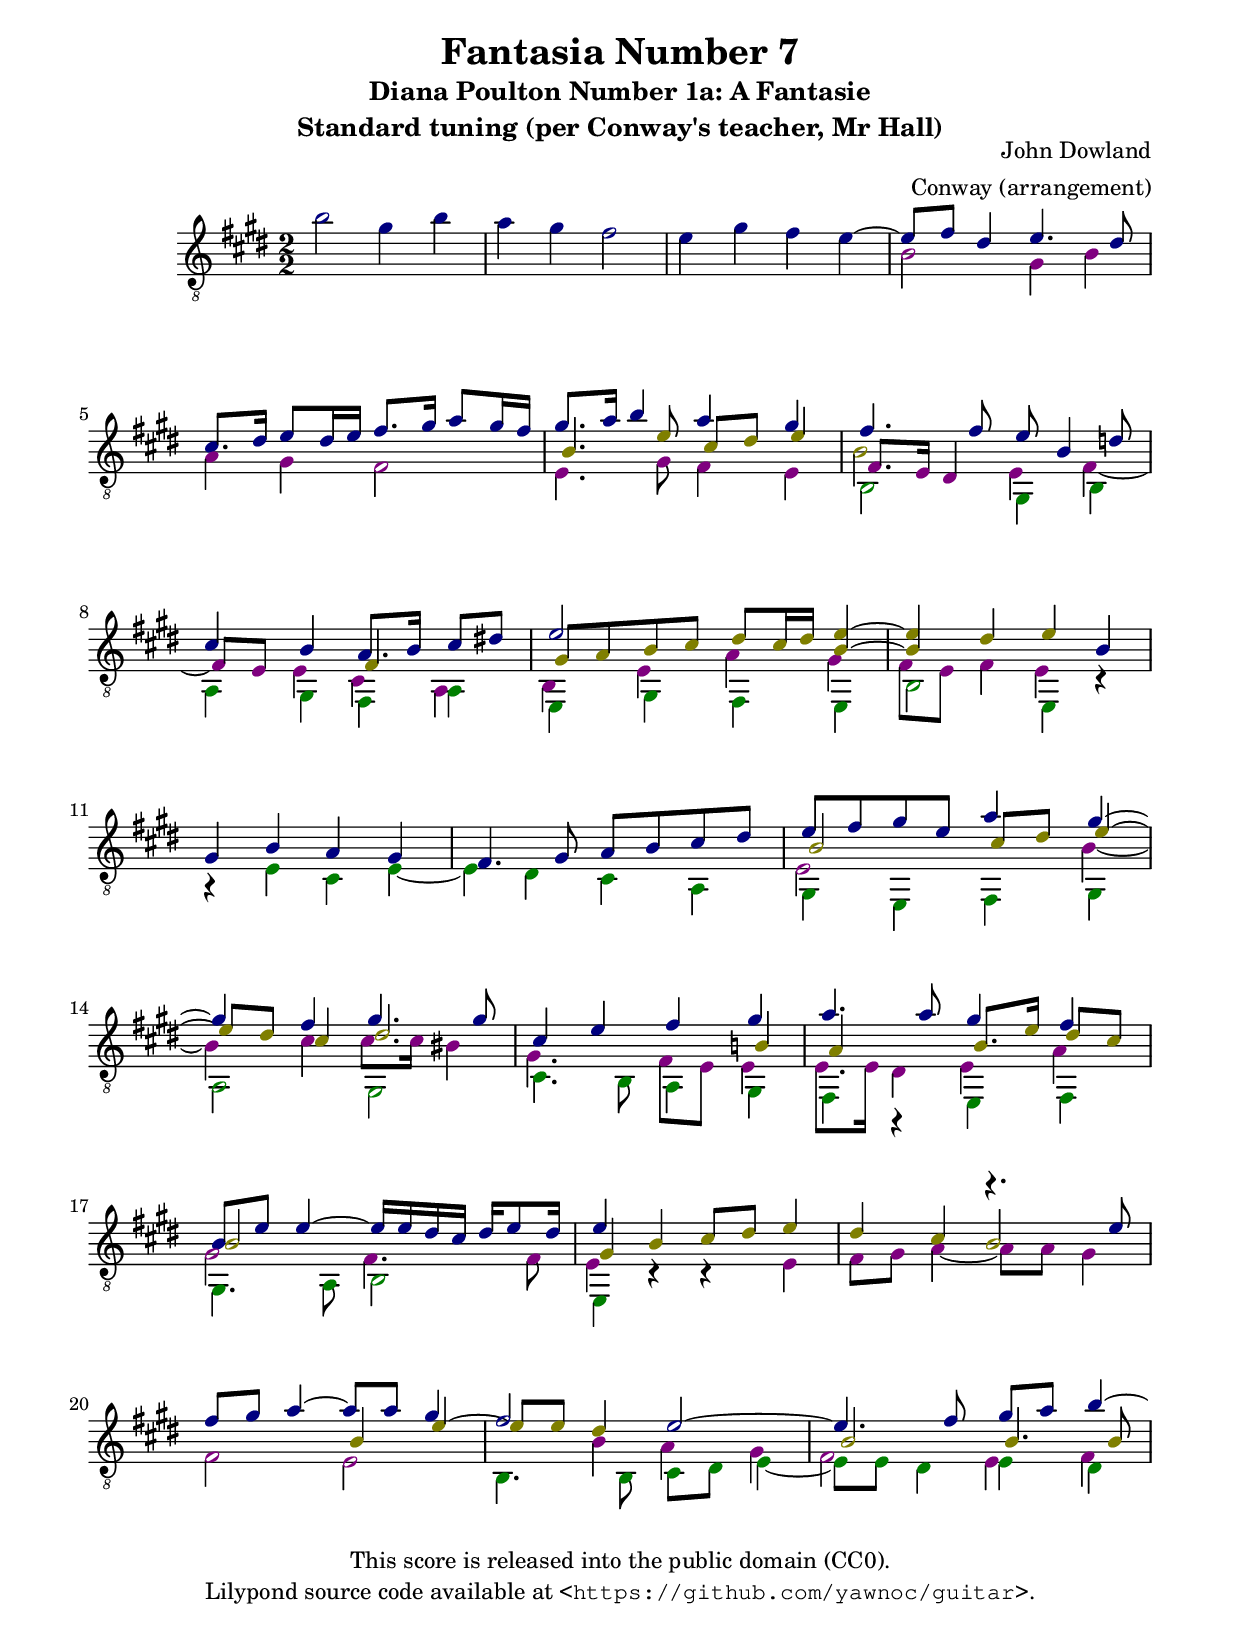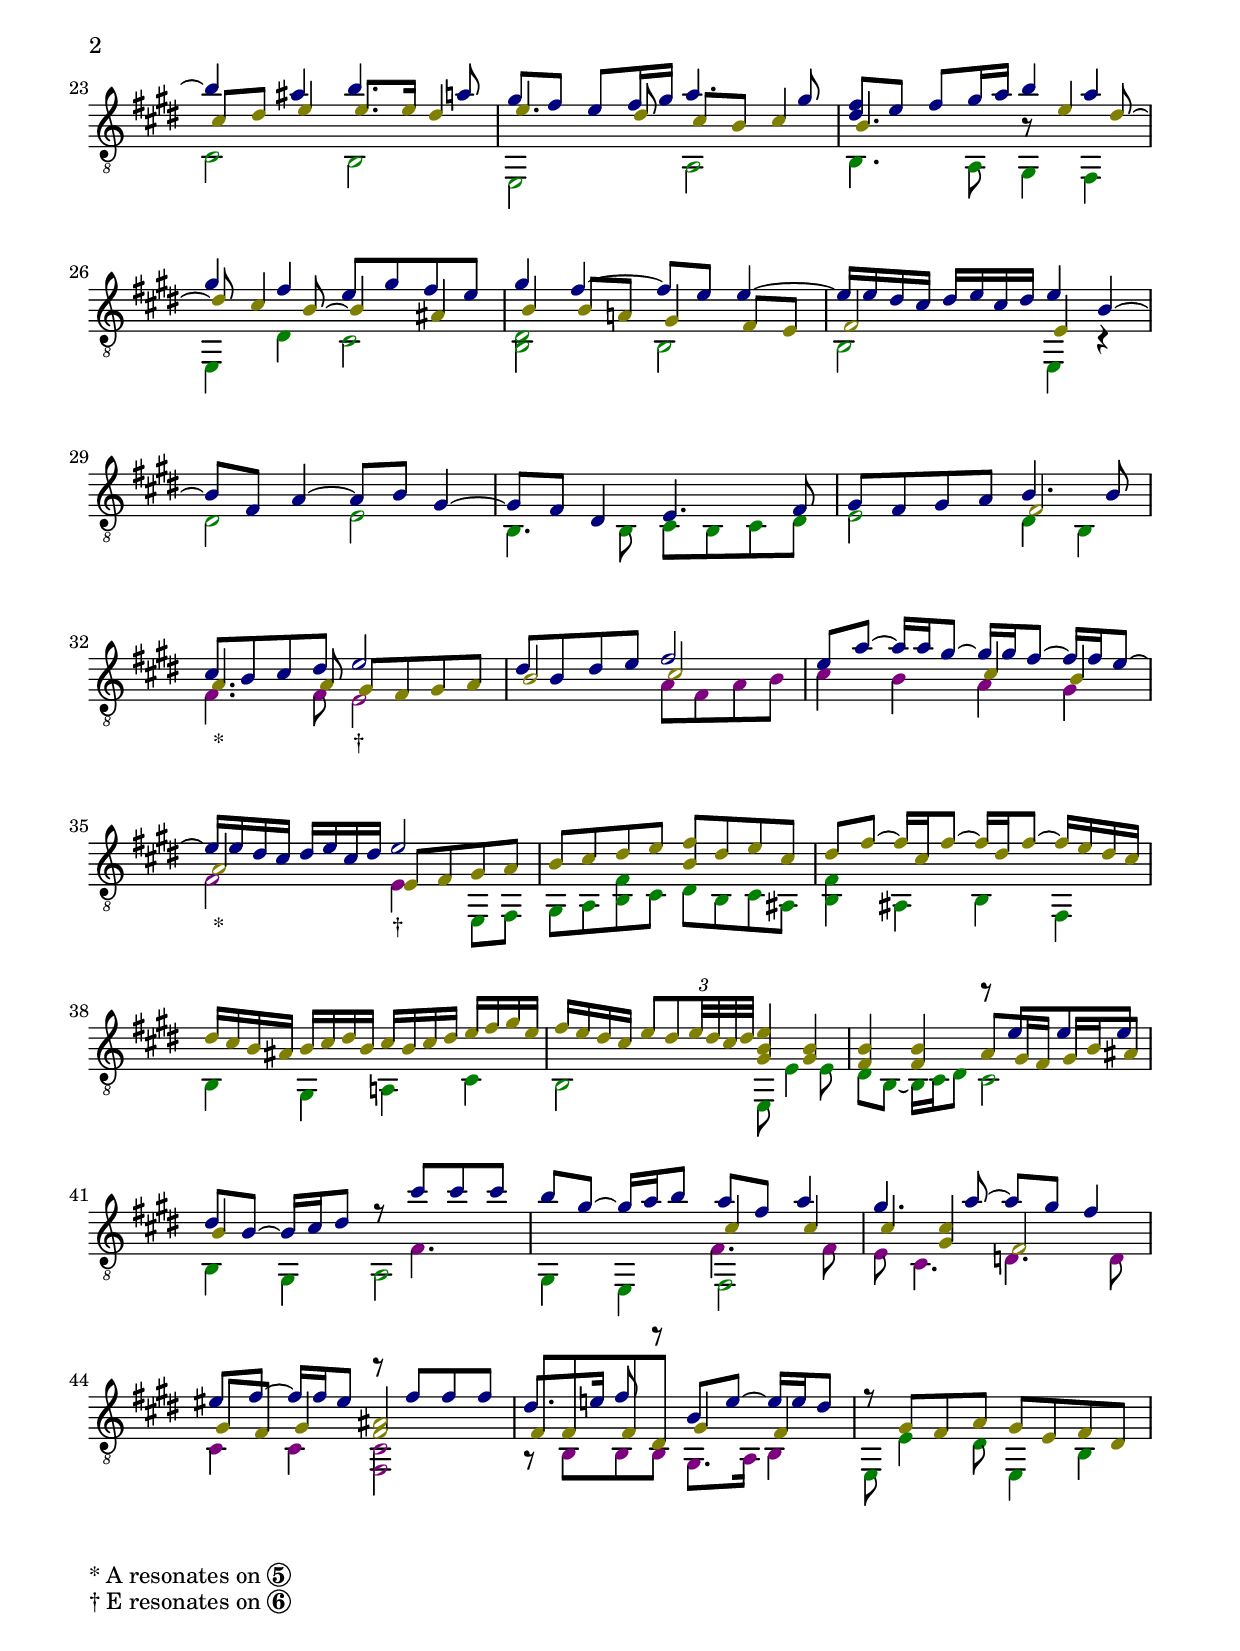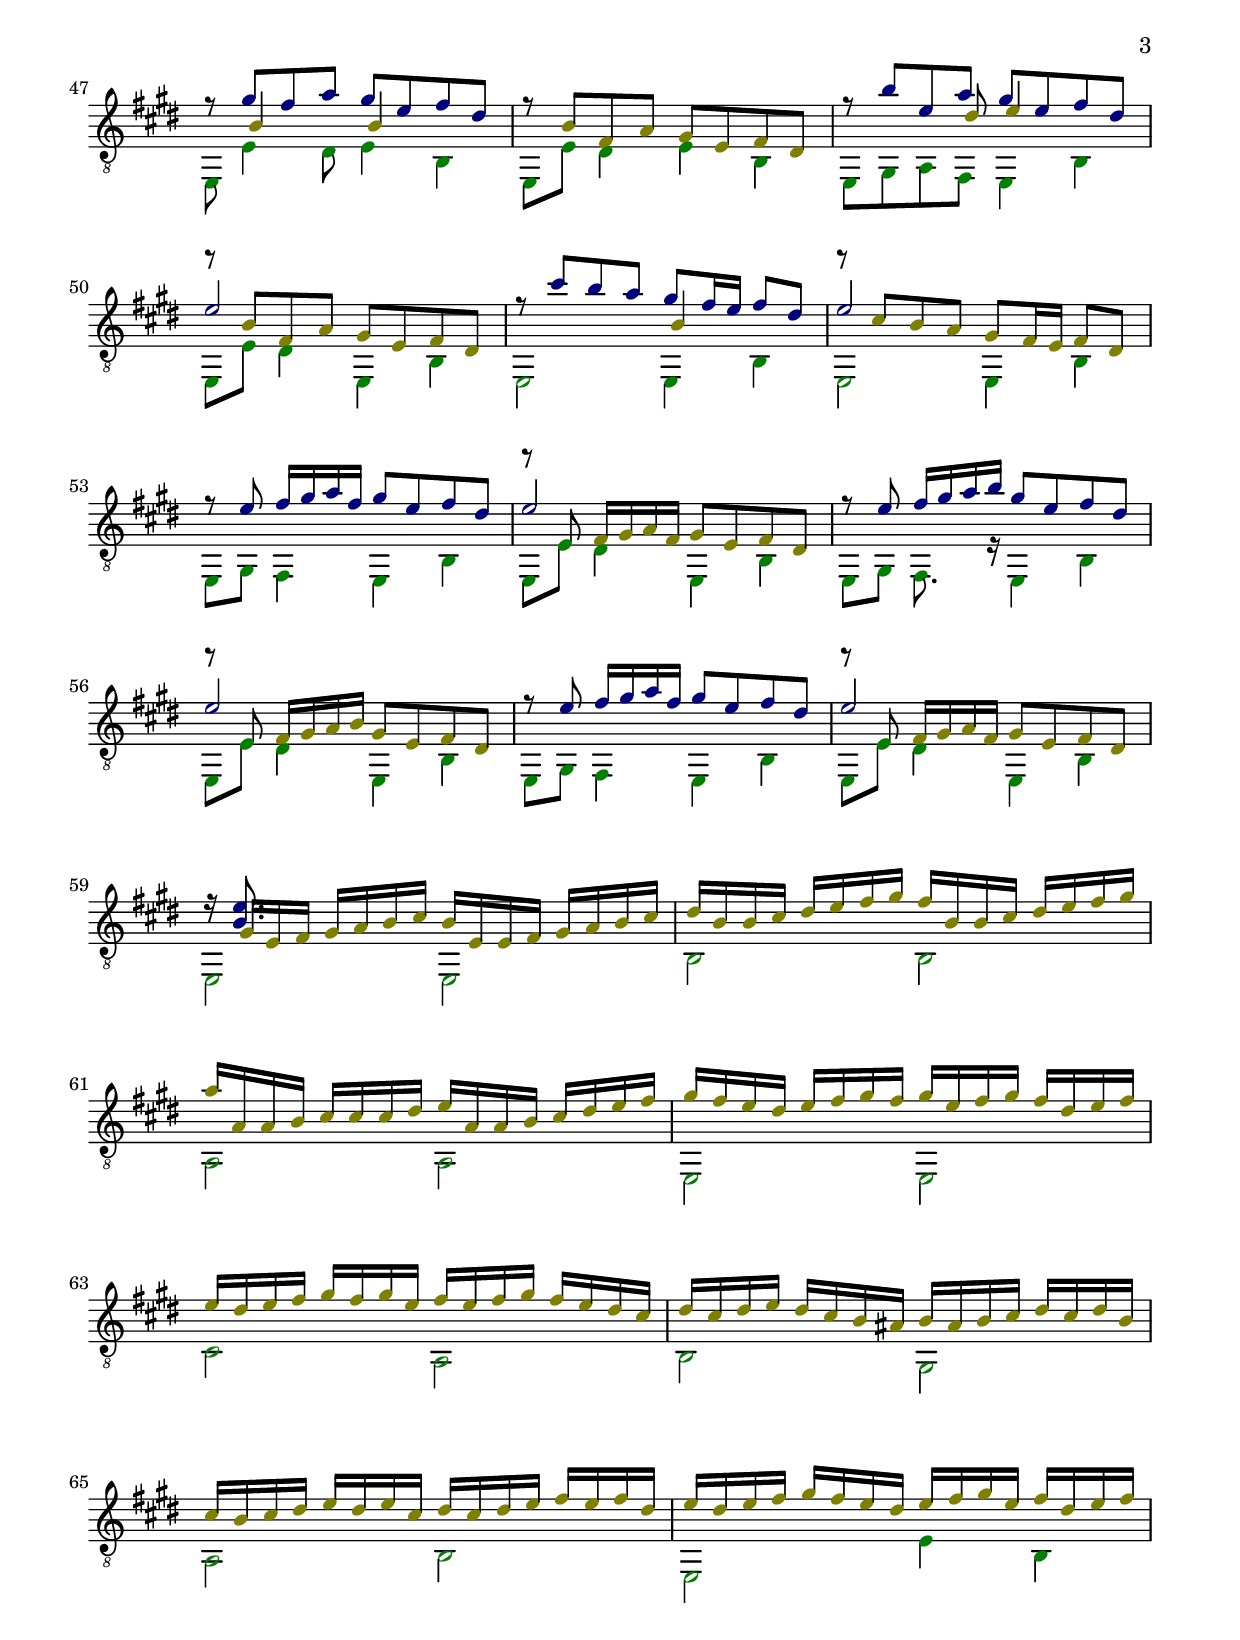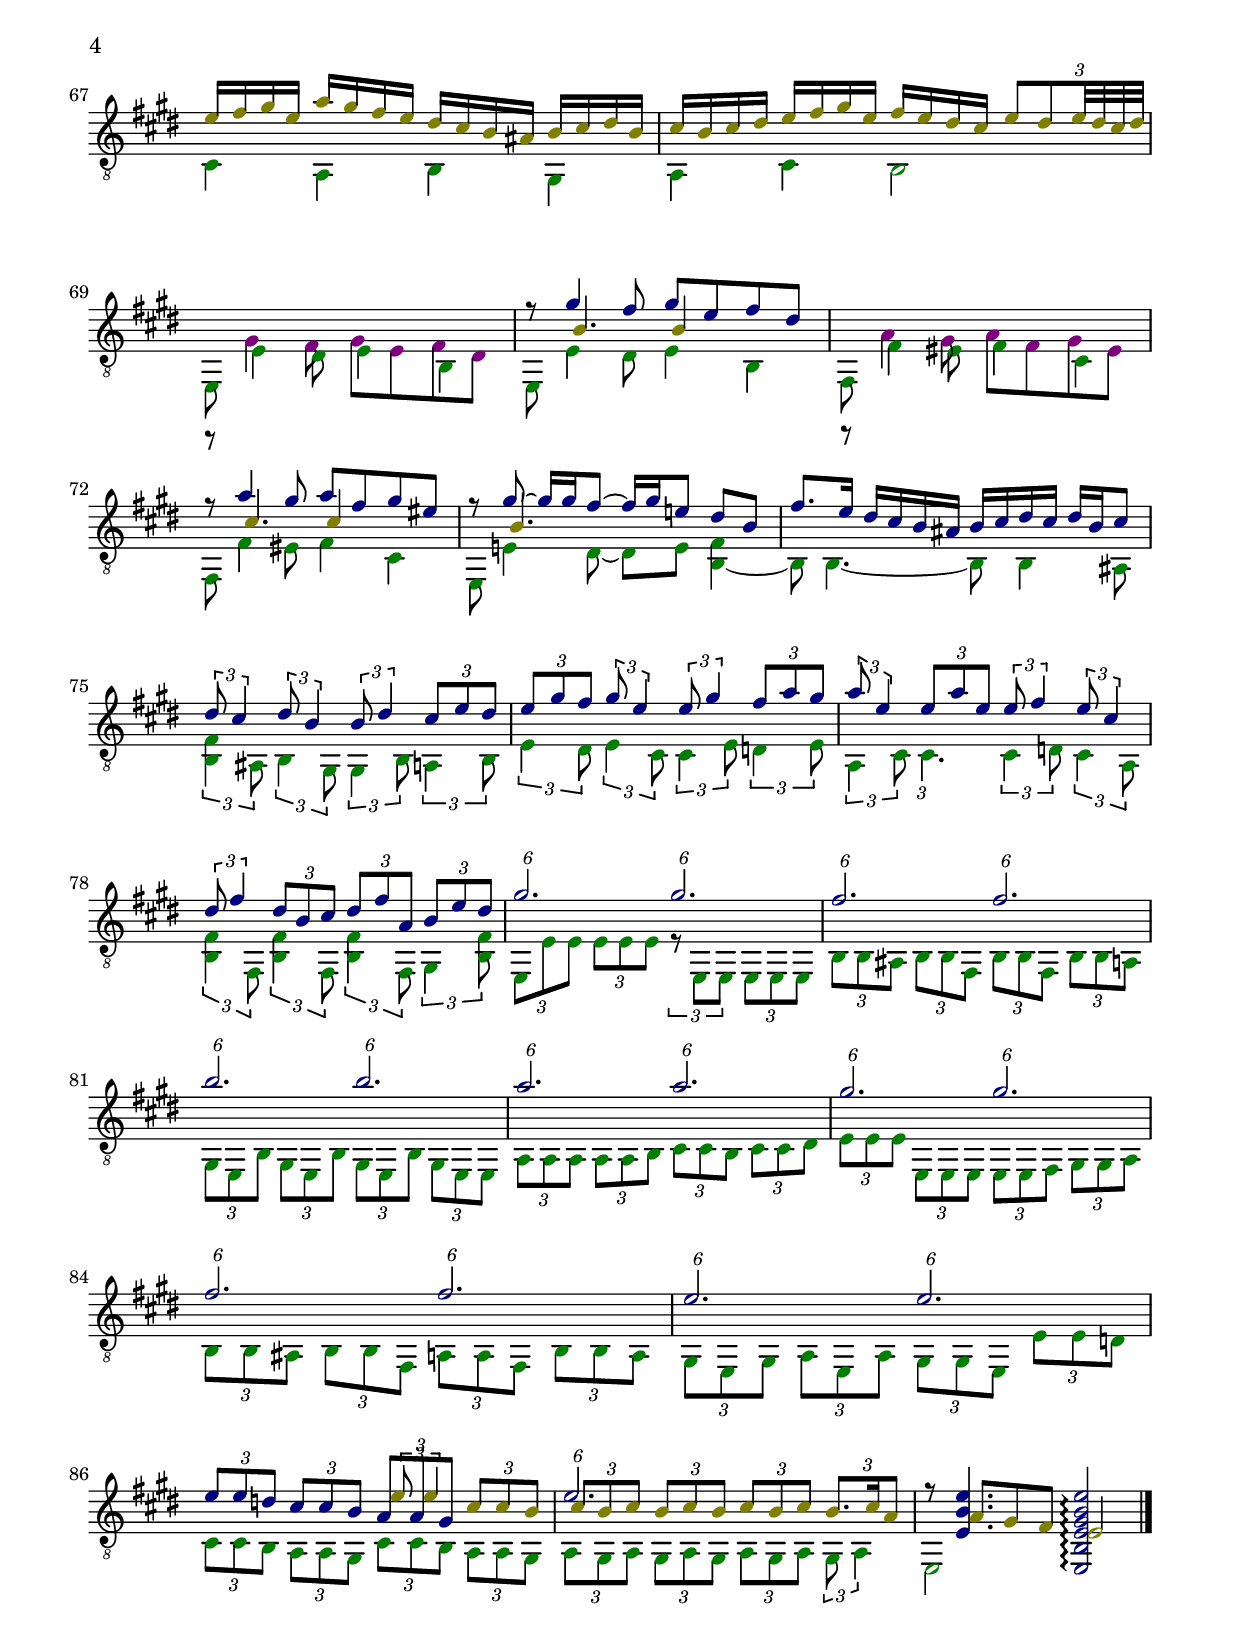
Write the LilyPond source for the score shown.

\version "2.18.2"


%%%%%%%%%%%%%%%%%%%%%%%%%%%%%%%%%%%%%%%%%%%%%%%%%%%%%%%%%%%%%%%%
% General
%%%%%%%%%%%%%%%%%%%%%%%%%%%%%%%%%%%%%%%%%%%%%%%%%%%%%%%%%%%%%%%%

\paper {
  top-margin = 1.5\cm
  left-margin = 1.5\cm
  right-margin = 1.5\cm
  bottom-margin = 1.5\cm
  ragged-last-bottom = ##f
  footnote-separator-markup = \markup { \vspace #1.5 }
}

globalSettings = {
  \accidentalStyle modern
  \compressFullBarRests
  \mergeDifferentlyHeadedOn
  \mergeDifferentlyDottedOn
  \numericTimeSignature
  \pointAndClickOff
  \override TextScript.extra-offset = #'(0 . 0.7)
  \override Score.FootnoteItem.annotation-line = ##f
}

origin-url = "https://github.com/yawnoc/guitar"

\header {
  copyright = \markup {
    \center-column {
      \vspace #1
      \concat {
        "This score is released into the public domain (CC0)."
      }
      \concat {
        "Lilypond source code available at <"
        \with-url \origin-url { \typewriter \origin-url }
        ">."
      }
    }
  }
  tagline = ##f
}

triplet = #(define-music-function
  (parser location music) (ly:music?)
  #{
    \tuplet 3/2 { $music }
  #}
)

tripletDuple = #(define-music-function
  (parser location music) (ly:music?)
  #{
    \tuplet 6/4 { $music }
  #}
)

overrideBeamedStemLengths = #(define-scheme-function
  (parser location lengths) (list?)
  #{
    \override Stem.details.beamed-lengths = $lengths
  #}
)
revertBeamedStemLengths = { \revert Stem.details.beamed-lengths }

overrideBeamVerticalPositions = #(define-scheme-function
  (parser location positions) (pair?)
  #{
    \override Beam.positions = $positions
  #}
)

%%%%%%%%%%%%%%%%%%%%%%%%%%%%%%%%%%%%%%%%%%%%%%%%%%%%%%%%%%%%%%%%
% Semantic bar lines
%%%%%%%%%%%%%%%%%%%%%%%%%%%%%%%%%%%%%%%%%%%%%%%%%%%%%%%%%%%%%%%%

barLineGoto = { \bar "||" }
barLineKeyChange = { \bar "||" }
barLineEnd = { \bar "|." }

%%%%%%%%%%%%%%%%%%%%%%%%%%%%%%%%%%%%%%%%%%%%%%%%%%%%%%%%%%%%%%%%
% Guitar notation
%%%%%%%%%%%%%%%%%%%%%%%%%%%%%%%%%%%%%%%%%%%%%%%%%%%%%%%%%%%%%%%%

stringNumbersAbove = { \set stringNumberOrientations = #'(up) }
stringNumbersBelow = { \set stringNumberOrientations = #'(down) }

fingeringAbove = { \set fingeringOrientations = #'(up) }
fingeringBelow = { \set fingeringOrientations = #'(down) }
fingeringAleft = { \set fingeringOrientations = #'(left) }
fingeringAright = { \set fingeringOrientations = #'(right) }

startGraceMusic = {
  <>(
  \override Fingering.font-size = -6
}
stopGraceMusic = {
  \revert Fingering.font-size
  <>)
}

overrideHorizontalShift = #(define-scheme-function
  (parser location distance) (number?)
  #{
    \override NoteColumn.force-hshift = $distance
  #}
)
revertHorizontalShift = { \revert NoteColumn.force-hshift }

barreSpan = #(define-music-function
  (parser location label offsetPair music)
  (string? (pair? (cons 0 0)) ly:music?)
  (let
    (
      (elements (extract-named-music music '(NoteEvent EventChord)))
    )
    (if
      (pair? elements)
      (let
        (
          (first-element (first elements))
          (last-element (last elements))
        )
        (set!
          (ly:music-property first-element 'articulations)
          (cons
            (make-music 'TextSpanEvent 'span-direction -1)
            (ly:music-property first-element 'articulations)
          )
        )
        (set!
          (ly:music-property last-element 'articulations)
          (cons
            (make-music 'TextSpanEvent 'span-direction 1)
            (ly:music-property last-element 'articulations)
          )
        )
      )
    )
  )
  #{
    \once \override TextSpanner.font-shape = #'upright
    \once \override TextSpanner.style = #'line
    \once \override TextSpanner.extra-offset = #offsetPair
    \once \override TextSpanner.bound-details = #`(
      (left
        (text . ,#{ \markup { \raise #-0.7 { #label \hspace #0.7 }} #})
        (Y . 0)
        (padding . -0.8)
        (attach-dir . -2)
      )
      (right
        (text . ,#{ \markup { \draw-line #'(0 . -1.3) } #}) ;; draw hook
        (Y . 0)
        (padding . -0.5)
        (attach-dir . 2)
      )
    )
    \once \override TextSpanner #'after-line-breaking = #(lambda (grob)
      (let*
        (
          (originalGrob (ly:grob-original grob))
          (splitGrobs (ly:spanner-broken-into originalGrob))
        )
        (if
          (and
            (>= (length splitGrobs) 2)
            (not (eq? (car (last-pair splitGrobs)) grob))
          )
          (begin
            (ly:grob-set-nested-property! grob
              '(bound-details right text)
              #{ \markup { \draw-line #'(0 . 0) } #} ;; suppress draw hook
            )
            (ly:grob-set-property! grob
              'extra-offset
              (cons
                (car offsetPair)
                (+ (cdr offsetPair) 0.7) ;; correction for suppressed hook
              )
            )
            (ly:grob-set-nested-property! grob
              '(bound-details right padding)
              #'-3 ;; increase spanner length
            )
          )
        )
      )
    )
    $music
  #}
)

barre = #(define-scheme-function
  (parser location label) (string?)
  #{
    \markup {
      \center-align {
        \hspace #0.7
        $label
      }
    }
  #}
)

nudgeNextBarre = #(define-scheme-function
  (parser location distance) (number?)
  #{
    \once \override TextScript.X-offset = $distance
  #}
)

position = #(define-scheme-function
  (parser location label) (string?)
  #{
    \markup {
      \center-align {
        \hspace #0.5
        $label
      }
    }
  #}
)

#(define-markup-command
  (markupString layout properties stringNumber) (markup?)
  (interpret-markup layout properties
    #{
      \markup \circle { \bold #stringNumber }
    #}
  )
)

#(define-markup-command
  (resonatesOn layout properties note stringNumber) (markup? markup?)
  (interpret-markup layout properties
    #{
      \markup { #note "resonates on" \markupString #stringNumber }
    #}
  )
)

%%%%%%%%%%%%%%%%%%%%%%%%%%%%%%%%%%%%%%%%%%%%%%%%%%%%%%%%%%%%%%%%
% Goto statements
%%%%%%%%%%%%%%%%%%%%%%%%%%%%%%%%%%%%%%%%%%%%%%%%%%%%%%%%%%%%%%%%

overrideGotoVisibility = {
  \once \override Score.RehearsalMark #'break-visibility = #'#(#t #t #f)
}

makeGotoMark = #(define-scheme-function
  (parser location label) (string?)
  #{
    \mark \markup { \small \italic $label }
  #}
)

simultaneousMarkSeparator = {
  \cadenzaOn
    s1073741824 % stupid, but works
  \cadenzaOff
}

coda = {
  \overrideGotoVisibility
  \mark \markup { \musicglyph #"scripts.coda" }
}

fine = {
  \overrideGotoVisibility
  \makeGotoMark Fine
}

dcAlCoda = {
  \overrideGotoVisibility
  \makeGotoMark "D.C. al Coda"
}

dcAlFine = {
  \overrideGotoVisibility
  \makeGotoMark "D.C. al Fine"
}

toCoda = {
  \overrideGotoVisibility
  \makeGotoMark "to Coda"
}



\header {
  title = "Fantasia Number 7"
  subtitle = \markup {
    \center-column {
      "Diana Poulton Number 1a: A Fantasie"
      "Standard tuning (per Conway's teacher, Mr Hall)"
    }
  }
  composer = "John Dowland"
  arranger = "Conway (arrangement)"
}


initialSignatures = {
  \clef "treble_8"
  \key e \major
  \time 2/2
  \set Timing.beamExceptions = #'()
  \set Timing.baseMoment = #(ly:make-moment 1/4)
  \set Timing.beatStructure = #'(1 1 1 1)
  \set Timing.beamExceptions = #'(
    (
      end
        .
      (
        ((1 . 8) . (4 4)) ;; quavers by fours
        ((1 . 12) . (3 3 3 3)) ;; anything shorter by beat
      )
    )
  )
}


highVoiceMusic = {
  
  \override NoteHead.color = #darkblue
  
  % Main theme high
  \barNumberCheck #1
  \relative c'' {
    \stemDown
    b2 gis4 b |
    a gis fis2 |
    e4 gis fis e~ |
    \stemUp
    e8 fis dis4 e4. dis8 |
    cis8. dis16 e8 dis16 e fis8. gis16 a8 gis16 fis |
    gis8. a16 b4 a gis |
    fis4. fis8 e8 b4 d8 |
    cis4 b a8. b16 cis8 dis |
    e2 s2 |
    s2 s4
  }
  
  % Main theme low
  \barNumberCheck #10
  \relative c' {
    b4 |
    gis b a gis |
    fis4. gis8 a b cis dis |
    e fis gis e a4 gis~ |
    gis fis gis4. gis8 |
    cis,4 e fis gis |
    a4. a8 gis4 fis |
    b,8 e e4~ e16 e dis cis dis16 e8 dis16 |
    e4
  }
  
  % Tee-tee taa high
  \barNumberCheck #18
  \relative c' {
    s4 s2 |
    s2 r4. e8 |
    fis8 gis a4~ a8 a gis4 |
    fis2 e2~ |
    e4. fis8 gis8 a b4~ |
    b ais b4. a8 |
    gis8 fis e8 fis16 gis a4. gis8 |
    <fis dis>8 e fis8 gis16 a b4 a |
    gis fis e8 gis fis e |
    gis4 fis~ fis8 e e4~ |
    e16 e dis cis dis e cis dis e4
  }
  
  % Tee-tee taa low
  \barNumberCheck #28
  \relative c' {
    b4~ |
    b8 fis a4~ a8 b gis4~ |
    gis8 fis dis4 e4. fis8 |
    gis fis gis a b4. b8 |
    cis b cis dis e2 |
    dis8 b dis e fis2 |
    e8 a~ a16 a gis8~ gis16 gis fis8~ fis16 fis e8~ |
    e16 e dis cis dis e cis dis e2 |
  }
  
  % Ascending scale
  \barNumberCheck #36
  {
    s1 * 3 |
    s2
  }
  
  % Tee-tee-tee
  \barNumberCheck #39
  \relative c' {
    s2 |
    s2 r8 e e e |
    dis b~ b16 cis dis8 r8 cis' cis cis |
    b8 gis~ gis16 a b8 a8 fis a4 |
    gis4. a8~ a gis fis4 |
    eis8 fis~ fis16 fis eis8 r8 fis fis fis |
    dis8. e16 fis8 r b,8 e~ e16 e dis8 |
  }
  
  % Majestic theme
  \barNumberCheck #46
  \relative c'' {
    s1 |
    r8 gis fis a gis e fis dis |
    s1 |
    r8 b' e, a gis e fis dis |
    e2 s2 |
    r8 cis' b a gis8 fis16 e fis8 dis |
    e2 s2 |
    r8 e fis16 gis a fis gis8 e fis dis |
    e2 s2 |
    r8 e fis16 gis a b gis8 e fis dis |
    e2 s2 |
    r8 e fis16 gis a fis gis8 e fis dis |
    e2 s2 |
  }
  
  % Scale runs
  \barNumberCheck #59
  \relative c' {
    r16 <e b>8. s4 s2 |
    s1 * 9 |
  }
  
  % Majestic interlude
  \barNumberCheck #69
  \relative c'' {
    s1 |
    r8 gis4 fis8 gis e fis dis |
    s1 |
    r8 a'4 gis8 a fis gis eis |
    r8 gis~ gis16 gis fis8~ fis16 gis e8 dis b |
    fis'8. e16 dis cis b ais
      b16 cis dis cis dis b cis8 |
  }
  
  % Triple runs
  \barNumberCheck #75
  \relative c' {
    \triplet { dis8 cis4 } \triplet { dis8 b4 }
      \triplet { b8 dis4 } \triplet { cis8 e dis } |
    \triplet { e8 gis fis } \triplet { gis8 e4 }
      \triplet { e8 gis4 } \triplet { fis8 a gis } |
    \triplet { a8 e4 } \triplet { e8 a e }
      \triplet { e8 fis4 } \triplet { e8 cis4 } |
    \triplet { dis8 fis4 } \triplet { dis8 b cis }
      \triplet { dis8 fis a, } \triplet { b e dis } |
    \tripletDuple { gis2. } \tripletDuple { gis } |
    \tripletDuple { fis } \tripletDuple { fis } |
    \tripletDuple { b } \tripletDuple { b } |
    \tripletDuple { a } \tripletDuple { a } |
    \tripletDuple { gis } \tripletDuple { gis } |
    \tripletDuple { fis } \tripletDuple { fis } |
    \tripletDuple { e } \tripletDuple { e } |
    \triplet { e8 e d } \triplet { cis cis b }
      \triplet { a a gis } s4 |
    \tripletDuple { e'2. } s2 |
  }
  
  % Finishing chords
  \barNumberCheck #88
  \relative c {
    r8 <e b' e>4.
      <e, b' e gis b e>2 \arpeggio
      \barLineEnd
  }
  
}


lowVoiceMusic = {
  
  \override NoteHead.color = #darkgreen
  
  % Main theme high
  \barNumberCheck #1
  \relative c {
    s1 * 6 |
    b2 gis4 b |
    a gis fis a |
    e gis fis e |
    b'2 e,4
  }
  
  % Main theme low
  \barNumberCheck #10
  \relative c {
    r4 |
    r4 e cis e~ |
    e dis cis a |
    gis e fis gis |
    a2 gis |
    cis4. b8 a4 gis |
    fis r e fis |
    gis4. a8 b2 |
    e,4
  }
  
  % Tee-tee taa high
  \barNumberCheck #18
  \relative c {
    s4 s4 s4 |
    s1 * 2 |
    b4. b8 cis8 dis e4~ |
    e8 e dis4 e4 dis |
    cis2 b |
    e, a |
    b4. a8 gis4 fis |
    e dis' cis2 |
    <b dis> b |
    b e,4
  }
  
  % Tee-tee taa low
  \barNumberCheck #28
  \relative c {
    r4 |
    dis2 e |
    b4. b8 cis b cis dis |
    e2 dis4 b |
    s1 * 3 |
    s2
  }
  
  % Ascending scale
  \barNumberCheck #35
  \relative c, {
    s4 e8 fis |
    gis a <b fis'> cis dis b cis ais |
    <b fis'>4 ais b fis |
    b gis a cis |
    b2
  }
  
  % Tee-tee-tee
  \barNumberCheck #39
  \relative c, {
    e8 e'4 e8 |
    dis8 b~ b16 cis dis8 cis2 |
    b4 gis a2 |
    gis4 e fis2 |
    s1 * 3 |
  }
  
  % Majestic theme
  \barNumberCheck #46
  \relative c, {
    e8 e'4 dis8 e,4 b' |
    e,8 e'4 dis8 e4 b |
    e,8 e' dis4 e b |
    e,8 gis a fis e4 b' |
    e,8 e' dis4 e, b' |
    e,2 e4 b' |
    e,2 e4 b' |
    e,8 gis fis4 e b' |
    e,8 e' dis4 e, b' |
    e,8[ gis] fis8. r16 e4 b' |
    e,8 e' dis4 e, b' |
    e,8 gis fis4 e b' |
    e,8 e' dis4 e, b' |
  }
  
  % Scale runs
  \barNumberCheck #59
  \relative c, {
    e2 e |
    b' b |
    a a |
    e e |
    cis' a |
    b gis |
    a b |
    e, e'4 b |
    cis a b gis |
    a cis b2 |
  }
  
  % Majestic interlude
  \barNumberCheck #69
  \relative c, {
    e8 e'4 dis8 e4 b |
    e,8 e'4 dis8 e4 b |
    fis8 fis'4 eis8 fis4 cis |
    fis,8 fis'4 eis8 fis4 cis |
    e,8 e'4 dis8~ dis e <b~ fis'>4 |
    b8 b4.~ b8 b4 ais8 |
  }
  
  % Triple runs
  \barNumberCheck #75
  \relative c {
    \triplet { <b fis'>4 ais8 } \triplet { b4 gis8 }
      \triplet { gis4 b8 } \triplet { a4 b8 } |
    \triplet { e4 dis8 } \triplet { e4 cis8 }
      \triplet { cis4 e8 } \triplet { d4 e8 } |
    \triplet { a,4 cis8 } \triplet { cis4. }
      \triplet { cis4 d8 } \triplet { cis4 a8 } |
    \triplet { <b fis'>4 fis8 } \triplet { <b fis'>4 fis8 }
      \triplet { <b fis'>4 fis8 } \triplet { gis4 <b fis'>8 } |
    \triplet { e,8 e' e } \triplet { e e e }
      \triplet { r e, e } \triplet { e e e } |
    \triplet { b' b ais } \triplet { b b fis }
      \triplet { b b fis } \triplet { b b a } |
    \triplet { gis e b' } \triplet { gis e b' }
      \triplet { gis e b' } \triplet { gis e e } |
    \triplet { a a a } \triplet { a a b }
      \triplet { cis cis b } \triplet { cis cis dis } |
    \triplet { e e e } \triplet { e, e e }
      \triplet { e e fis } \triplet { gis gis a } |
    \triplet { b b ais } \triplet { b b fis }
      \triplet { a a fis } \triplet { b b a } |
    \triplet { gis e gis } \triplet { a e a }
      \triplet { gis gis e } \triplet { e' e d } |
    \triplet { cis cis b } \triplet { a a gis }
      \triplet { cis cis b } \triplet { a a gis } |
    \triplet { a gis a } \triplet { gis a gis }
      \triplet { a gis a } \triplet { gis8 a4 } |
  }
  
  % Finishing chords
  \barNumberCheck #88
  \relative c, {
    e2 s2 |
  }
  
}


upperMiddleVoiceMusic = {
  
  \override NoteHead.color = #darkyellow
  
  % Main theme high
  \barNumberCheck #1
  \relative c' {
    s1 * 5 |
    b4. e8 cis8 dis e4 |
    \stemDown
    b2 s2 |
    \stemUp
    s2 fis4 s4 |
    gis8 a b cis dis8 cis16 dis <e~ b~>4 |
    <e b> dis e
  }
  
  % Main theme low
  \barNumberCheck #10
  \relative c' {
    s4 |
    s1 * 2 |
    b2 cis8 dis e4~ |
    e8 dis cis4 dis2 |
    s2 s4 b4 |
    a4 s4 b8. e16 dis8 cis |
    b2 s2 |
    gis4
  }
  
  % Tee-tee taa high
  \barNumberCheck #18
  \relative c' {
    b4 cis8 dis e4 |
    dis4 cis b2 |
    s2 b4 e~ |
    e8 e dis4 s2 |
    b2 b4. b8 |
    cis8 dis e4 e8. e16 dis4 |
    e4. dis8 cis8 b cis4 |
    b4. s8 b8\rest e4 dis8~ |
    dis8 cis4 b8~ b4 ais |
    b4 b8 a gis4 fis8 e |
    fis2 e4
  }
  
  % Tee-tee taa low
  \barNumberCheck #28
  \relative c {
    s4 |
    s1 * 2 |
    s2 fis2 |
    \footnote "*" #'(0 . -4) \markup { "*" \resonatesOn A 5 }
    a4. a8 gis fis gis a |
    b2 cis |
    s2 cis4 b |
    \footnote "*" #'(0 . -4) \markup { }
    a2
  }
  
  % Ascending scale
  \barNumberCheck #35
  \relative c {
    e8 fis gis a |
    b cis dis e <fis b,> dis e cis |
    dis fis~ fis16 cis fis8~ fis16 dis fis8~ fis16 e dis cis |
    dis cis b ais b cis dis b cis b cis dis e fis gis e |
    fis e dis cis \triplet { e8 dis e32 dis cis dis } <e b gis>4
  }
  
  % Tee-tee-tee
  \barNumberCheck #39
  \relative c' {
    <b gis>4 |
    <b fis> <b fis> a8 gis16 fis gis16 b ais8 |
    b4 s4 s2 |
    s2 cis4 cis |
    cis <cis gis> fis,2 |
    gis8 fis gis4 <ais fis>2 |
    fis8 fis fis dis gis4 fis |
  }
  
  % Majestic theme
  \barNumberCheck #46
  \relative c' {
    r8 gis fis a gis e fis dis |
    s8 b'4 s8 b4 s4 |
    r8 b8 fis a gis e fis dis |
    s4. dis'8 e4 s4 |
    r8 b8 fis a gis e fis dis |
    s2 b'4 s4 |
    r8 cis b a gis8 fis16 e fis8 dis |
    s1 |
    r8 e fis16 gis a fis gis8 e fis dis |
    s1 |
    r8 e fis16 gis a b gis8 e fis dis |
    s1 |
    r8 e fis16 gis a fis gis8 e fis dis |
  }
  
  % Scale runs
  \barNumberCheck #59
  \relative c' {
    s16 gis e fis gis a b cis
      b e, e fis gis a b cis |
    dis b b cis dis e fis gis
      fis b, b cis dis e fis gis |
    a a, a b cis cis cis dis
      e a, a b cis dis e fis |
    gis fis e dis e fis gis fis
      gis e fis gis fis dis e fis |
    e dis e fis gis fis gis e
      fis e fis gis fis e dis cis |
    dis cis dis e dis cis b ais
      b ais b cis dis cis dis b |
    cis b cis dis e dis e cis
      dis cis dis e fis e fis dis |
    e dis e fis gis fis e dis
      e fis gis e
      fis dis e fis |
    e fis gis e
      a gis fis e
      dis cis b ais
      b cis dis b |
    cis b cis dis
      e fis gis e
      fis e dis cis
      \triplet { e8 dis e32 dis cis dis } |
  }
  
  % Majestic interlude
  \barNumberCheck #69
  \relative c' {
    s1 |
    s8 b4. b4 s4 |
    s1 |
    s8 cis4. cis4 s4 |
    s8 b4. s2 |
    s1 |
  }
  
  % Triple runs
  \barNumberCheck #75
  \relative c' {
    s1 * 11 |
    s2 \triplet { e8 e4 } \triplet { cis8 cis b } |
    \triplet { cis b cis } \triplet { b cis b }
      \triplet { cis b cis } \triplet { b8. cis16 a8 } |
  }
  
  % Finishing chords
  \barNumberCheck #88
  \relative c' {
    s8 a gis fis e2 |
  }
  
}


lowerMiddleVoiceMusic = {
  
  \override NoteHead.color = #darkmagenta
  
  % Main theme high
  \barNumberCheck #1
  \relative c' {
    s1 * 3 |
    b2 gis4 b |
    a gis fis2 |
    e4. gis8 fis4 e |
    \stemUp
    \overrideBeamedStemLengths #'(1)
    fis8. e16 dis4 \stemDown e4 fis~ |
    \stemUp
    fis8 e \stemDown e4 cis4 a |
    b e a gis |
    fis8 e fis4 e
  }
  
  % Main theme low
  \barNumberCheck #10
  \relative c {
    s4 |
    s1 * 2 |
    e2 s4 b'4~ |
    b cis cis8. cis16 bis4 |
    gis4. s8 fis8 e e4 |
    e8. e16 dis4 e4 a |
    gis2 fis4. fis8 |
    e4
  }
  
  % Tee-tee taa high
  \barNumberCheck #18
  \relative c {
    r4 r e |
    fis8 gis a4~ a8 a gis4 |
    fis2 e |
    s4 b' a gis |
    fis2 e4 fis |
    s1 * 5 |
    s2 s4
  }
  
  % Tee-tee taa low
  \barNumberCheck #28
  \relative c {
    s4 |
    s1 * 3 |
    fis4. fis8
      \footnote "†" #'(0 . -2.5) \markup { "†" \resonatesOn E 6 }
      e2 |
    s2 a8 fis a b |
    cis4 b a gis |
    fis2
      \footnote "†" #'(0 . -2.5) \markup { }
      e4
  }
  
  % Ascending scale
  \barNumberCheck #35
  {
    s4 |
    s1 * 3 |
    s2
  }
  
  % Tee-tee-tee
  \barNumberCheck #39
  \relative c {
    s2 |
    s1 |
    s2 s8 fis4. |
    s2 fis4. fis8 |
    e8 cis4. d4. d8 |
    cis4 cis <cis fis,>2 |
    r8 b b b gis8. a16 b4 |
  }
  
  % Majestic theme
  \barNumberCheck #46
  {
    s1 * 13 |
  }
  
  % Scale runs
  \barNumberCheck #59
  {
    s1 * 10 |
  }
  
  % Majestic interlude
  \barNumberCheck #69
  \relative c' {
    r8 gis4 fis8 gis e fis dis |
    s1 |
    r8 a'4 gis8 a fis gis eis |
    s1 * 3 |
  }
  
}


allMusic = {
  \new Staff \with {
    midiInstrument = #"acoustic guitar (nylon)"
  }
  \globalSettings
  \initialSignatures
  <<
    << \highVoiceMusic >>
      \\
    << \lowVoiceMusic >>
      \\
    << \upperMiddleVoiceMusic >>
      \\
    << \lowerMiddleVoiceMusic >>
  >>
}


\score {
  \allMusic
}

\score {
  \allMusic
  \midi { }
}
